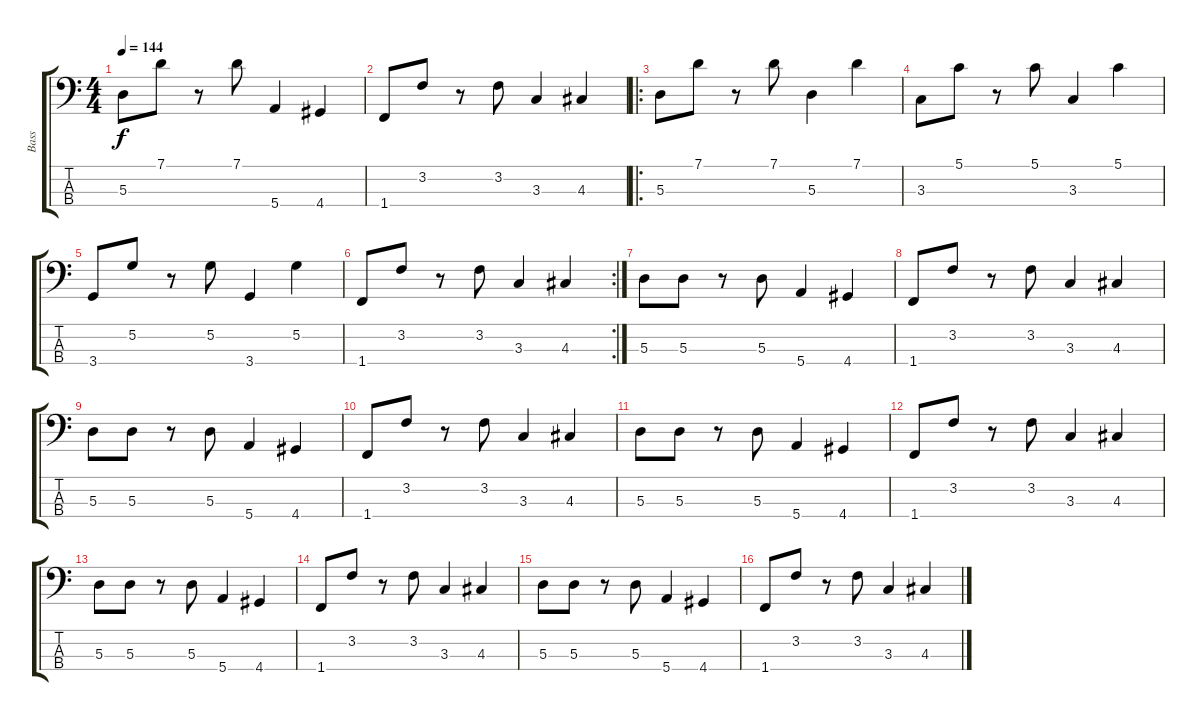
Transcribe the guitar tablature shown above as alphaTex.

\track ("Bass" "Bass") {instrument electricbassfinger}
\staff {score tabs}
\tuning (G2 D2 A1 E1) {hide}
\ts (4 4)
\tempo 144
\clef f4
\ks c
5.3.8{dy f} 7.1.8 r.8 7.1.8 5.4.4 4.4.4 |
1.4.8 3.2.8 r.8 3.2.8 3.3.4 4.3.4 |
\ro
5.3.8 7.1.8 r.8 7.1.8 5.3.4 7.1.4 |
3.3.8 5.1.8 r.8 5.1.8 3.3.4 5.1.4 |
3.4.8 5.2.8 r.8 5.2.8 3.4.4 5.2.4 |
\rc 2
1.4.8 3.2.8 r.8 3.2.8 3.3.4 4.3.4 |
5.3.8 5.3.8 r.8 5.3.8 5.4.4 4.4.4 |
1.4.8 3.2.8 r.8 3.2.8 3.3.4 4.3.4 |
5.3.8 5.3.8 r.8 5.3.8 5.4.4 4.4.4 |
1.4.8 3.2.8 r.8 3.2.8 3.3.4 4.3.4 |
5.3.8 5.3.8 r.8 5.3.8 5.4.4 4.4.4 |
1.4.8 3.2.8 r.8 3.2.8 3.3.4 4.3.4 |
5.3.8 5.3.8 r.8 5.3.8 5.4.4 4.4.4 |
1.4.8 3.2.8 r.8 3.2.8 3.3.4 4.3.4 |
5.3.8 5.3.8 r.8 5.3.8 5.4.4 4.4.4 |
1.4.8 3.2.8 r.8 3.2.8 3.3.4 4.3.4
